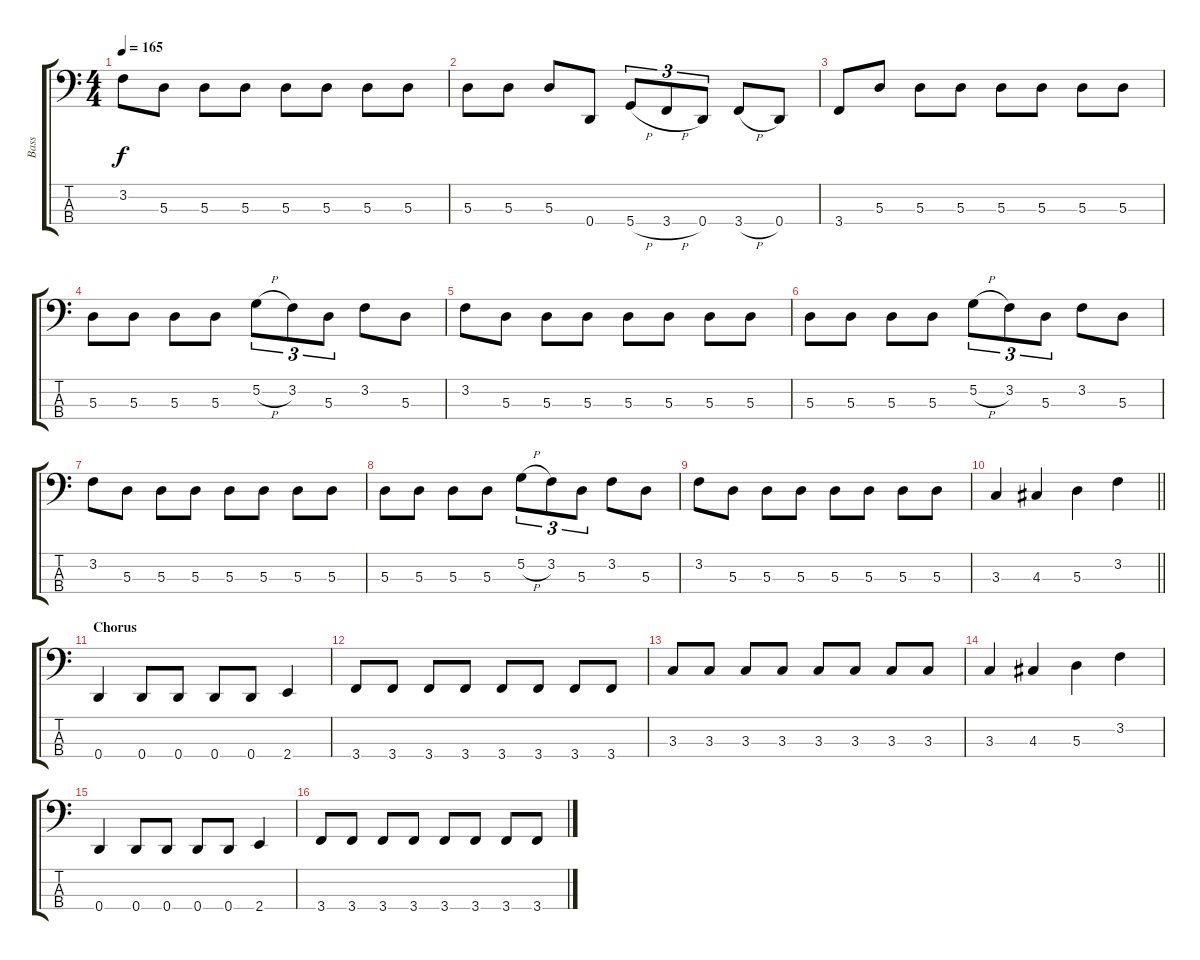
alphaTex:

\track ("Bass" "Bass") {instrument electricbassfinger}
\staff {score tabs}
\tuning (G2 D2 A1 D1) {hide}
\ts (4 4)
\tempo 165
\clef f4
\ks c
3.2.8{dy f} 5.3.8 5.3.8 5.3.8 5.3.8 5.3.8 5.3.8 5.3.8 |
5.3.8 5.3.8 5.3.8 0.4.8 5.4{h}.8{tu (3 2)} 3.4{h}.8{tu (3 2)} 0.4.8{tu (3 2)} 3.4{h}.8 0.4.8 |
3.4.8 5.3.8 5.3.8 5.3.8 5.3.8 5.3.8 5.3.8 5.3.8 |
5.3.8 5.3.8 5.3.8 5.3.8 5.2{h}.8{tu (3 2)} 3.2.8{tu (3 2)} 5.3.8{tu (3 2)} 3.2.8 5.3.8 |
3.2.8 5.3.8 5.3.8 5.3.8 5.3.8 5.3.8 5.3.8 5.3.8 |
5.3.8 5.3.8 5.3.8 5.3.8 5.2{h}.8{tu (3 2)} 3.2.8{tu (3 2)} 5.3.8{tu (3 2)} 3.2.8 5.3.8 |
3.2.8 5.3.8 5.3.8 5.3.8 5.3.8 5.3.8 5.3.8 5.3.8 |
5.3.8 5.3.8 5.3.8 5.3.8 5.2{h}.8{tu (3 2)} 3.2.8{tu (3 2)} 5.3.8{tu (3 2)} 3.2.8 5.3.8 |
3.2.8 5.3.8 5.3.8 5.3.8 5.3.8 5.3.8 5.3.8 5.3.8 |
\barLineRight lightlight
3.3.4 4.3.4 5.3.4 3.2.4 |
\section ("" "Chorus")
0.4.4 0.4.8 0.4.8 0.4.8 0.4.8 2.4.4 |
3.4.8 3.4.8 3.4.8 3.4.8 3.4.8 3.4.8 3.4.8 3.4.8 |
3.3.8 3.3.8 3.3.8 3.3.8 3.3.8 3.3.8 3.3.8 3.3.8 |
3.3.4 4.3.4 5.3.4 3.2.4 |
0.4.4 0.4.8 0.4.8 0.4.8 0.4.8 2.4.4 |
3.4.8 3.4.8 3.4.8 3.4.8 3.4.8 3.4.8 3.4.8 3.4.8
